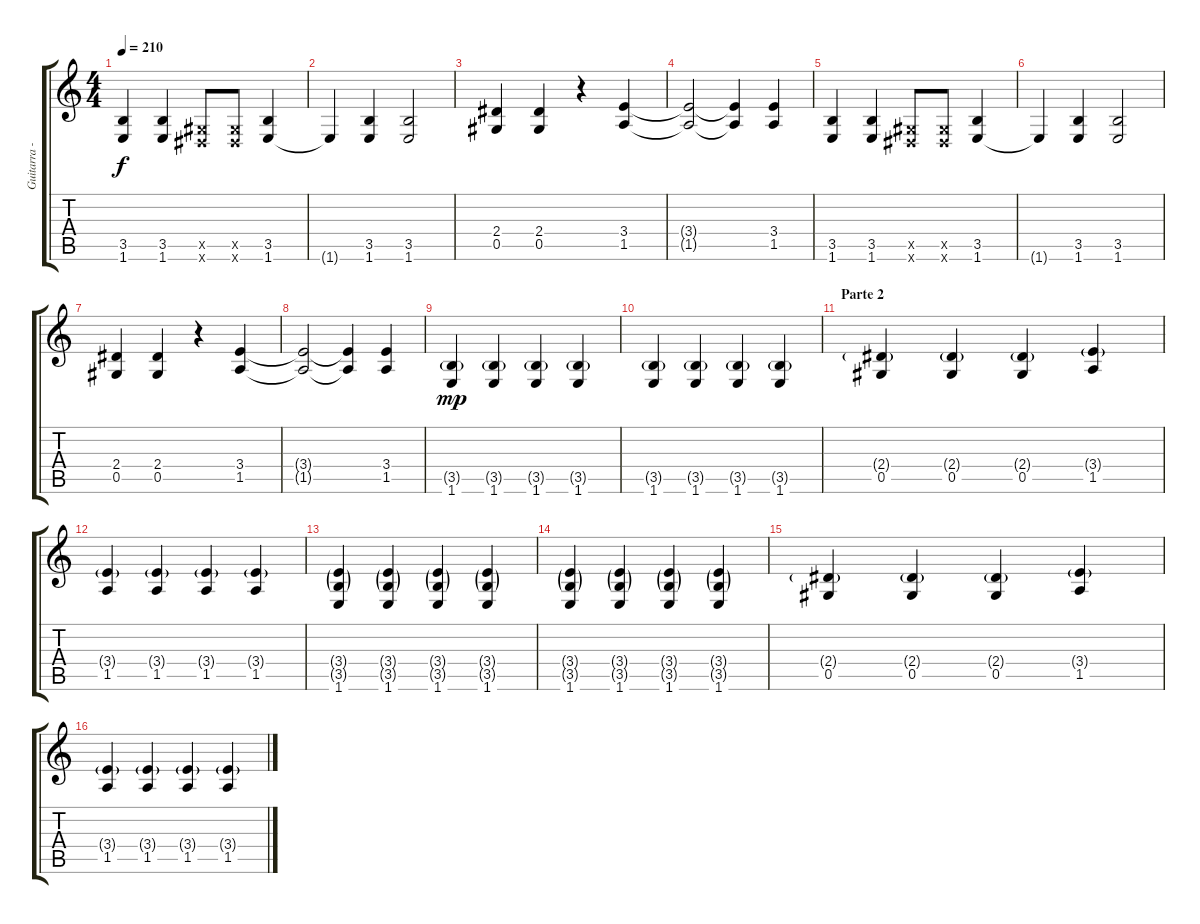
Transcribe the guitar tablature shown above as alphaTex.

\track ("Guitarra - Marcão" "Guitarra -") {instrument distortionguitar}
\staff {score tabs}
\tuning (Eb4 Bb3 Gb3 Db3 Ab2 Eb2) {hide}
\ts (4 4)
\tempo 210
\clef g2
\ks c
(3.5 1.6).4{dy f} (3.5 1.6).4 (0.5{x} 0.6{x}).8 (0.5{x} 0.6{x}).8 (3.5 1.6).4 |
1.6{t}.4 (3.5 1.6).4 (3.5 1.6).2 |
(2.4 0.5).4 (2.4 0.5).4 r.4 (3.4 1.5).4 |
(3.4{t} 1.5{t}).2 (3.4{t} 1.5{t}).4 (3.4 1.5).4 |
(3.5 1.6).4 (3.5 1.6).4 (0.5{x} 0.6{x}).8 (0.5{x} 0.6{x}).8 (3.5 1.6).4 |
1.6{t}.4 (3.5 1.6).4 (3.5 1.6).2 |
(2.4 0.5).4 (2.4 0.5).4 r.4 (3.4 1.5).4 |
(3.4{t} 1.5{t}).2 (3.4{t} 1.5{t}).4 (3.4 1.5).4 |
(3.5{g} 1.6).4{dy mp} (3.5{g} 1.6).4 (3.5{g} 1.6).4 (3.5{g} 1.6).4 |
(3.5{g} 1.6).4 (3.5{g} 1.6).4 (3.5{g} 1.6).4 (3.5{g} 1.6).4 |
\section ("" "Parte 2")
(2.4{g} 0.5).4 (2.4{g} 0.5).4 (2.4{g} 0.5).4 (3.4{g} 1.5).4 |
(3.4{g} 1.5).4 (3.4{g} 1.5).4 (3.4{g} 1.5).4 (3.4{g} 1.5).4 |
(3.4{g} 3.5{g} 1.6).4 (3.4{g} 3.5{g} 1.6).4 (3.4{g} 3.5{g} 1.6).4 (3.4{g} 3.5{g} 1.6).4 |
(3.4{g} 3.5{g} 1.6).4 (3.4{g} 3.5{g} 1.6).4 (3.4{g} 3.5{g} 1.6).4 (3.4{g} 3.5{g} 1.6).4 |
(2.4{g} 0.5).4 (2.4{g} 0.5).4 (2.4{g} 0.5).4 (3.4{g} 1.5).4 |
(3.4{g} 1.5).4 (3.4{g} 1.5).4 (3.4{g} 1.5).4 (3.4{g} 1.5).4
